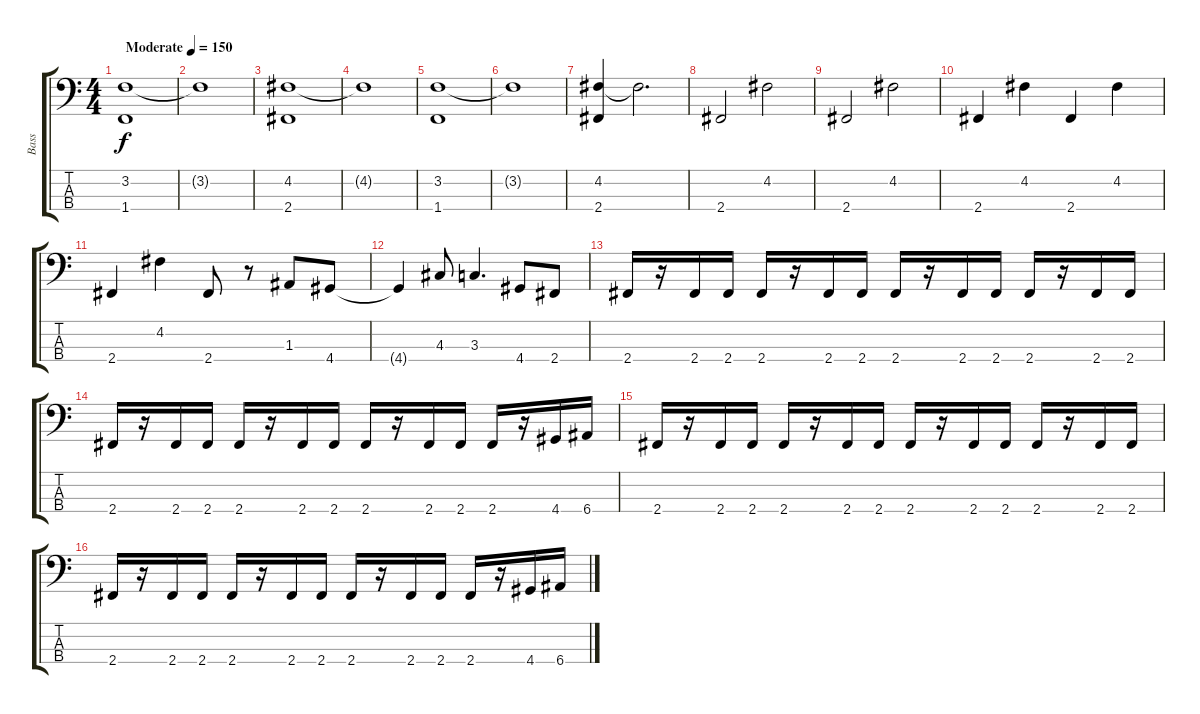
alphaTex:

\track ("Bass" "Bass") {instrument electricbasspick}
\staff {score tabs}
\tuning (G2 D2 A1 E1) {hide}
\ts (4 4)
\tempo (150 "Moderate")
\clef f4
\ks c
(3.2 1.4).1{dy f instrument electricbasspick} |
3.2{t}.1 |
(4.2 2.4).1 |
4.2{t}.1 |
(3.2 1.4).1 |
3.2{t}.1 |
(4.2 2.4).4 4.2{t}.2{d} |
2.4.2 4.2.2 |
2.4.2 4.2.2 |
2.4.4 4.2.4 2.4.4 4.2.4 |
2.4.4 4.2.4 2.4.8 r.8 1.3.8 4.4.8 |
4.4{t}.4 4.3.8 3.3.4{d} 4.4.8 2.4.8 |
2.4.16 r.16 2.4.16 2.4.16 2.4.16 r.16 2.4.16 2.4.16 2.4.16 r.16 2.4.16 2.4.16 2.4.16 r.16 2.4.16 2.4.16 |
2.4.16 r.16 2.4.16 2.4.16 2.4.16 r.16 2.4.16 2.4.16 2.4.16 r.16 2.4.16 2.4.16 2.4.16 r.16 4.4.16 6.4.16 |
2.4.16 r.16 2.4.16 2.4.16 2.4.16 r.16 2.4.16 2.4.16 2.4.16 r.16 2.4.16 2.4.16 2.4.16 r.16 2.4.16 2.4.16 |
2.4.16 r.16 2.4.16 2.4.16 2.4.16 r.16 2.4.16 2.4.16 2.4.16 r.16 2.4.16 2.4.16 2.4.16 r.16 4.4.16 6.4.16
